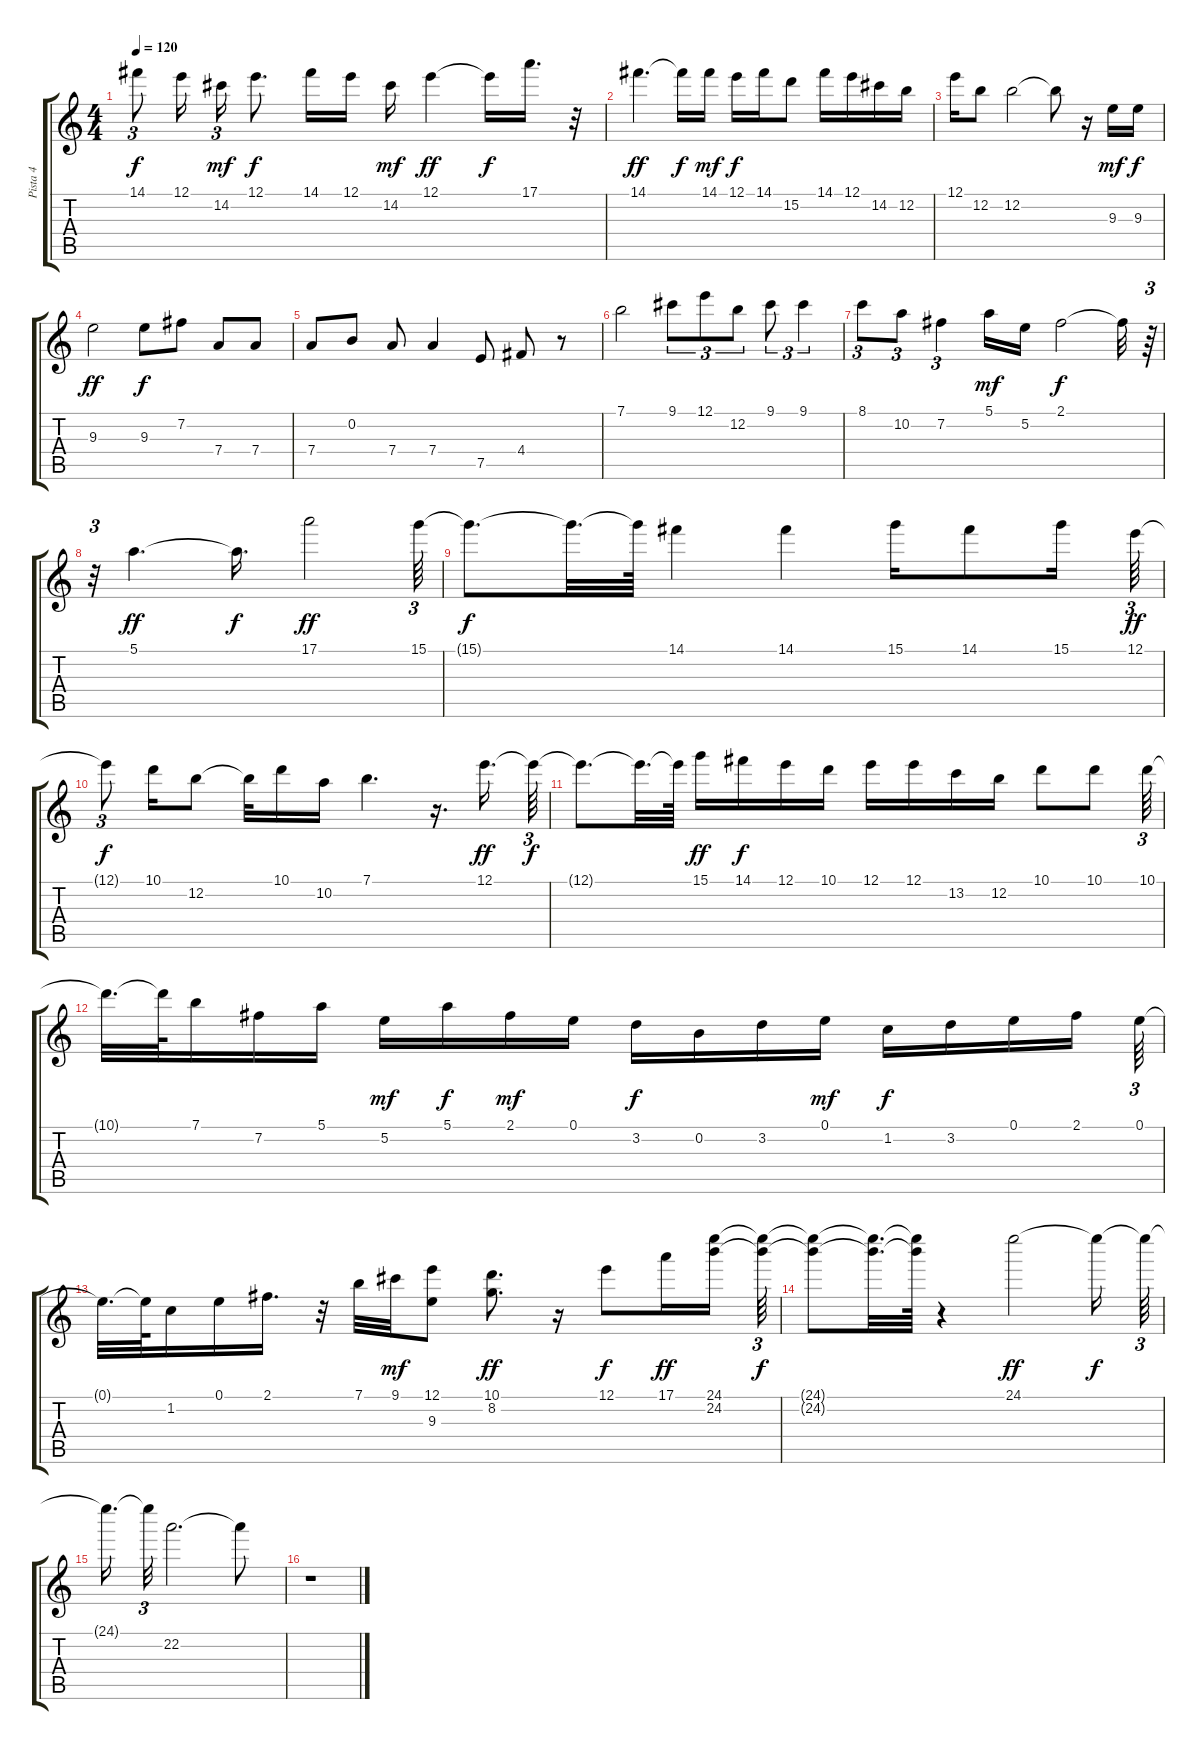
\track ("Pista 4" "Pista 4") {instrument overdrivenguitar}
\staff {score tabs}
\tuning (E4 B3 G3 D3 A2 E2) {hide}
\ts (4 4)
\tempo 120
\clef g2
\ks c
14.1.8{tu (3 2) dy f} 12.1.16 14.2.16{tu (3 2) dy mf} 12.1.8{d dy f} 14.1.16 12.1.16 14.2.16{dy mf} 12.1.4{dy ff} 12.1{t}.16{dy f} 17.1.16{d} r.32 |
14.1.4{d dy ff} 14.1{t}.16{dy f} 14.1.16{dy mf} 12.1.16{dy f} 14.1.16 15.2.8 14.1.16 12.1.16 14.2.16 12.2.16 |
12.1.16 12.2.8 12.2.2 12.2{t}.8 r.16 9.3.16{dy mf} 9.3.16{dy f} |
9.3.2{dy ff} 9.3.8{dy f} 7.2.8 7.4.8 7.4.8 |
7.4.8 0.2.8 7.4.8 7.4.4 7.5.8 4.4.8 r.8 |
7.1.2 9.1.8{tu (3 2)} 12.1.8{tu (3 2)} 12.2.8{tu (3 2)} 9.1.8{tu (3 2)} 9.1.4{tu (3 2)} |
8.1.8{tu (3 2)} 10.2.8{tu (3 2)} 7.2.4{tu (3 2)} 5.1.16{dy mf} 5.2.16 2.1.2{dy f} 2.1{t}.32 r.64{tu (3 2)} |
r.32{tu (3 2)} 5.1.4{d dy ff} 5.1{t}.16{d dy f} 17.1.2{dy ff} 15.1.64{tu (3 2)} |
15.1{t}.8{d dy f} 15.1{t}.32{d} 15.1{t}.64 14.1.4 14.1.4 15.1.16 14.1.8 15.1.16 12.1.64{tu (3 2) dy ff} |
12.1{t}.8{tu (3 2) dy f} 10.1.16 12.2.8 12.2{t}.32 10.1.16 10.2.16 7.1.4{d} r.16{d} 12.1.16{d dy ff} 12.1{t}.64{tu (3 2) dy f} |
12.1{t}.8{d} 12.1{t}.32{d} 12.1{t}.64 15.1.16{dy ff} 14.1.16{dy f} 12.1.16 10.1.16 12.1.16 12.1.16 13.2.16 12.2.16 10.1.8 10.1.8 10.1.64{tu (3 2)} |
10.1{t}.32{d} 10.1{t}.64 7.1.16 7.2.16 5.1.16 5.2.16{dy mf} 5.1.16{dy f} 2.1.16{dy mf} 0.1.16 3.2.16{dy f} 0.2.16 3.2.16 0.1.16{dy mf} 1.2.16{dy f} 3.2.16 0.1.16 2.1.16 0.1.64{tu (3 2)} |
0.1{t}.32{d} 0.1{t}.64 1.2.16 0.1.16 2.1.16{d} r.32 7.1.32 9.1.32{dy mf} (12.1 9.3).8 (10.1 8.2).8{d dy ff} r.16 12.1.8{dy f} 17.1.16{dy ff} (24.1 24.2).16 (24.1{t} 24.2{t}).64{tu (3 2) dy f} |
(24.1{t} 24.2{t}).8 (24.1{t} 24.2{t}).32{d} (24.1{t} 24.2{t}).64 r.4 24.1.2{dy ff} 24.1{t}.16{dy f} 24.1{t}.64{tu (3 2)} |
24.1{t}.16{d} 24.1{t}.32{tu (3 2)} 22.2.2{d} 22.2{t}.8 |
r.1
